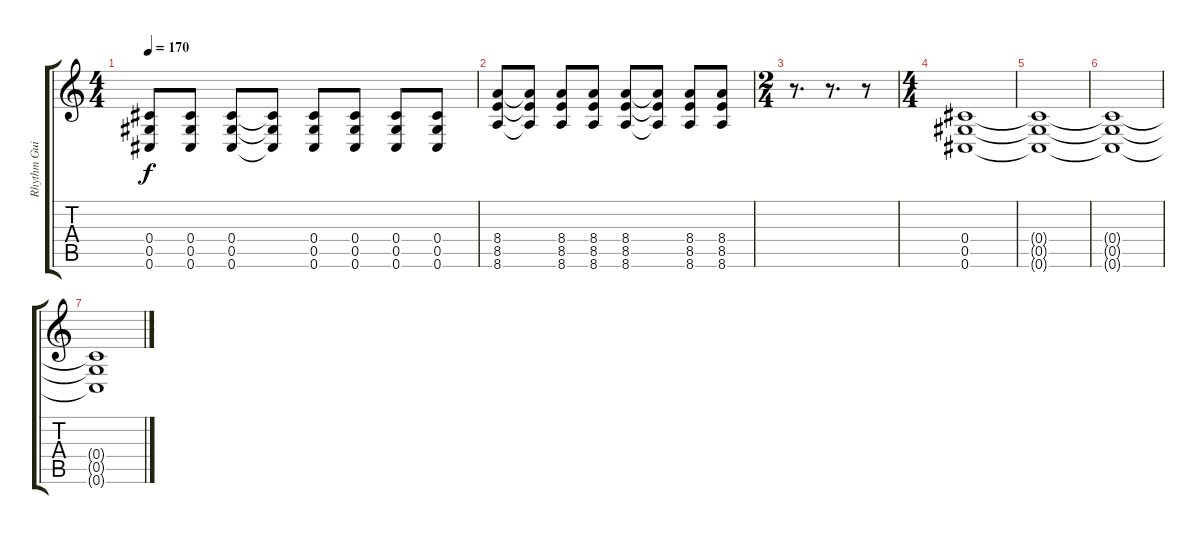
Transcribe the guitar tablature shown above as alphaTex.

\track ("Rhythm Guitar" "Rhythm Gui") {instrument distortionguitar}
\staff {score tabs}
\tuning (Eb4 Bb3 Gb3 Db3 Ab2 Db2) {hide}
\ts (4 4)
\tempo 170
\clef g2
\ks c
(0.4{t} 0.5{t} 0.6{t}).8{dy f} (0.4 0.5 0.6).8 (0.4 0.5 0.6).8 (0.4{t} 0.5{t} 0.6{t}).8 (0.4 0.5 0.6).8 (0.4 0.5 0.6).8 (0.4 0.5 0.6).8 (0.4 0.5 0.6).8 |
(8.4 8.5 8.6).8 (8.4{t} 8.5{t} 8.6{t}).8 (8.4 8.5 8.6).8 (8.4 8.5 8.6).8 (8.4 8.5 8.6).8 (8.4{t} 8.5{t} 8.6{t}).8 (8.4 8.5 8.6).8 (8.4 8.5 8.6).8 |
\ts (2 4)
r.8{d} r.8{d} r.8 |
\ts (4 4)
(0.4 0.5 0.6).1 |
(0.4{t} 0.5{t} 0.6{t}).1 |
(0.4{t} 0.5{t} 0.6{t}).1 |
(0.4{t} 0.5{t} 0.6{t}).1
